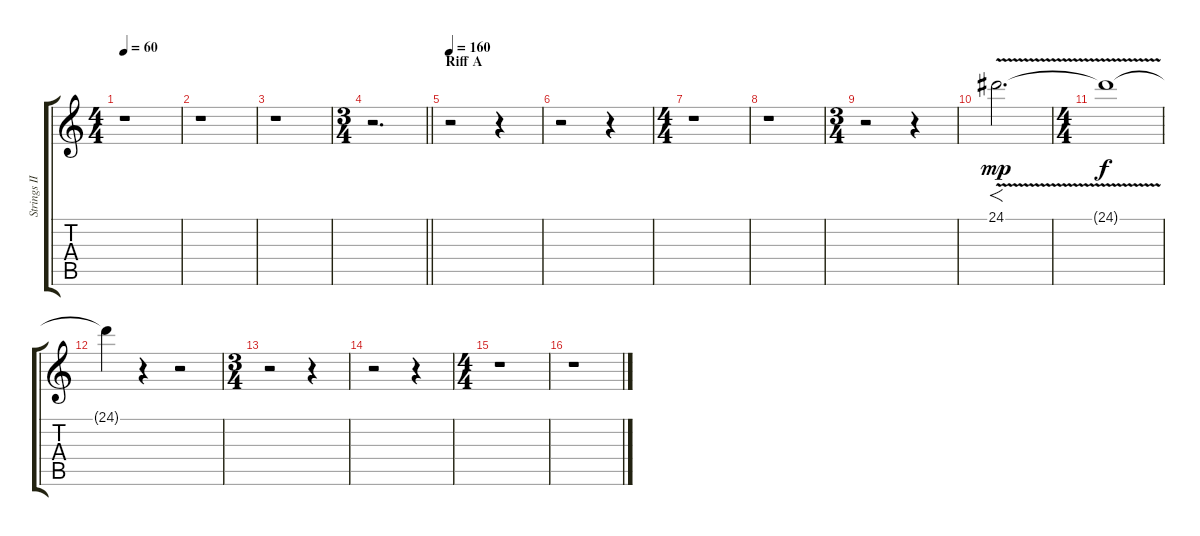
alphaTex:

\track ("Strings II" "Strings II") {instrument stringensemble1}
\staff {score tabs}
\tuning (Eb4 Bb3 Gb3 Db3 Ab2 Eb2) {hide}
\ts (4 4)
\tempo 60
\clef g2
\ks c
r.1{dy mp} |
r.1 |
r.1 |
\ts (3 4)
\barLineRight lightlight
r.2{d} |
\section ("" "Riff A")
\tempo 160
r.2 r.4 |
r.2 r.4 |
\ts (4 4)
r.1 |
r.1 |
\ts (3 4)
r.2 r.4 |
24.1{v}.2{f d} |
\ts (4 4)
24.1{t}.1{dy f} |
24.1{t}.4 r.4 r.2 |
\ts (3 4)
r.2 r.4 |
r.2 r.4 |
\ts (4 4)
r.1 |
r.1
